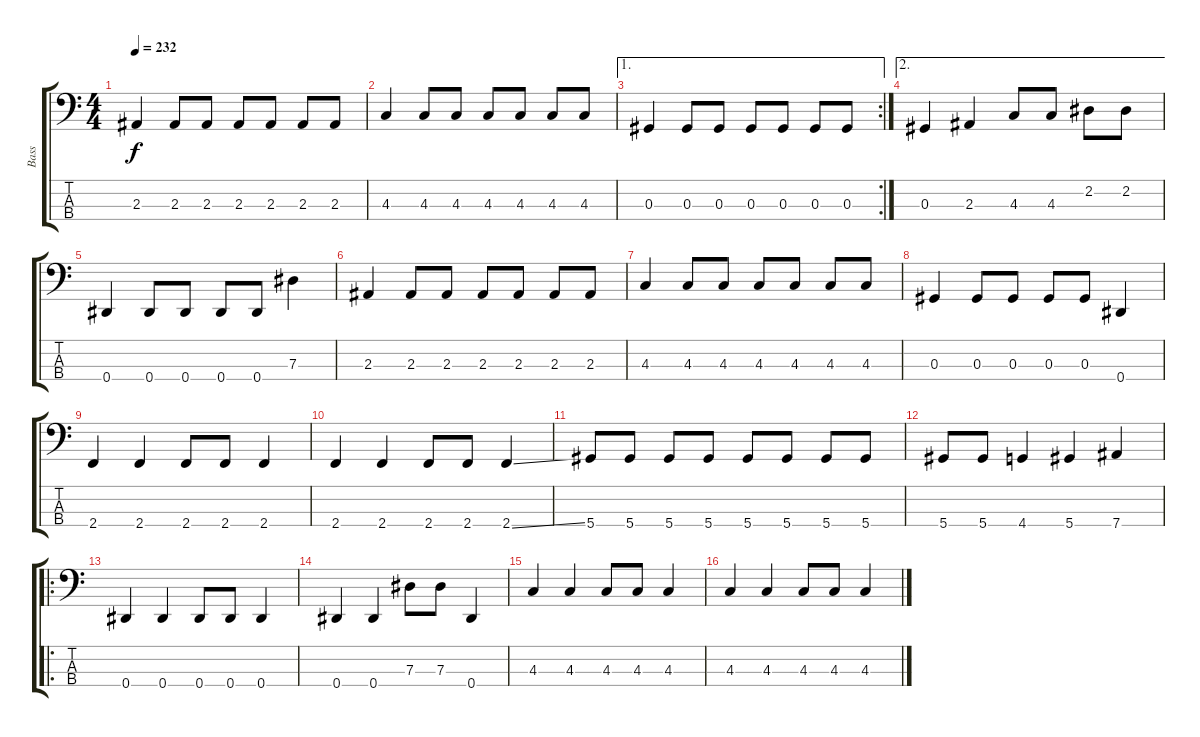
\track ("Bass" "Bass") {instrument electricbasspick}
\staff {score tabs}
\tuning (Gb2 Db2 Ab1 Eb1) {hide}
\ts (4 4)
\tempo 232
\clef f4
\ks c
2.3.4{dy f} 2.3.8 2.3.8 2.3.8 2.3.8 2.3.8 2.3.8 |
4.3.4 4.3.8 4.3.8 4.3.8 4.3.8 4.3.8 4.3.8 |
\ae 1
\rc 2
0.3.4 0.3.8 0.3.8 0.3.8 0.3.8 0.3.8 0.3.8 |
\ae 2
0.3.4 2.3.4 4.3.8 4.3.8 2.2.8 2.2.8 |
0.4.4 0.4.8 0.4.8 0.4.8 0.4.8 7.3.4 |
2.3.4 2.3.8 2.3.8 2.3.8 2.3.8 2.3.8 2.3.8 |
4.3.4 4.3.8 4.3.8 4.3.8 4.3.8 4.3.8 4.3.8 |
0.3.4 0.3.8 0.3.8 0.3.8 0.3.8 0.4.4 |
2.4.4 2.4.4 2.4.8 2.4.8 2.4.4 |
2.4.4 2.4.4 2.4.8 2.4.8 2.4{ss}.4 |
5.4.8 5.4.8 5.4.8 5.4.8 5.4.8 5.4.8 5.4.8 5.4.8 |
5.4.8 5.4.8 4.4.4 5.4.4 7.4.4 |
\ro
0.4.4 0.4.4 0.4.8 0.4.8 0.4.4 |
0.4.4 0.4.4 7.3.8 7.3.8 0.4.4 |
4.3.4 4.3.4 4.3.8 4.3.8 4.3.4 |
4.3.4 4.3.4 4.3.8 4.3.8 4.3.4
